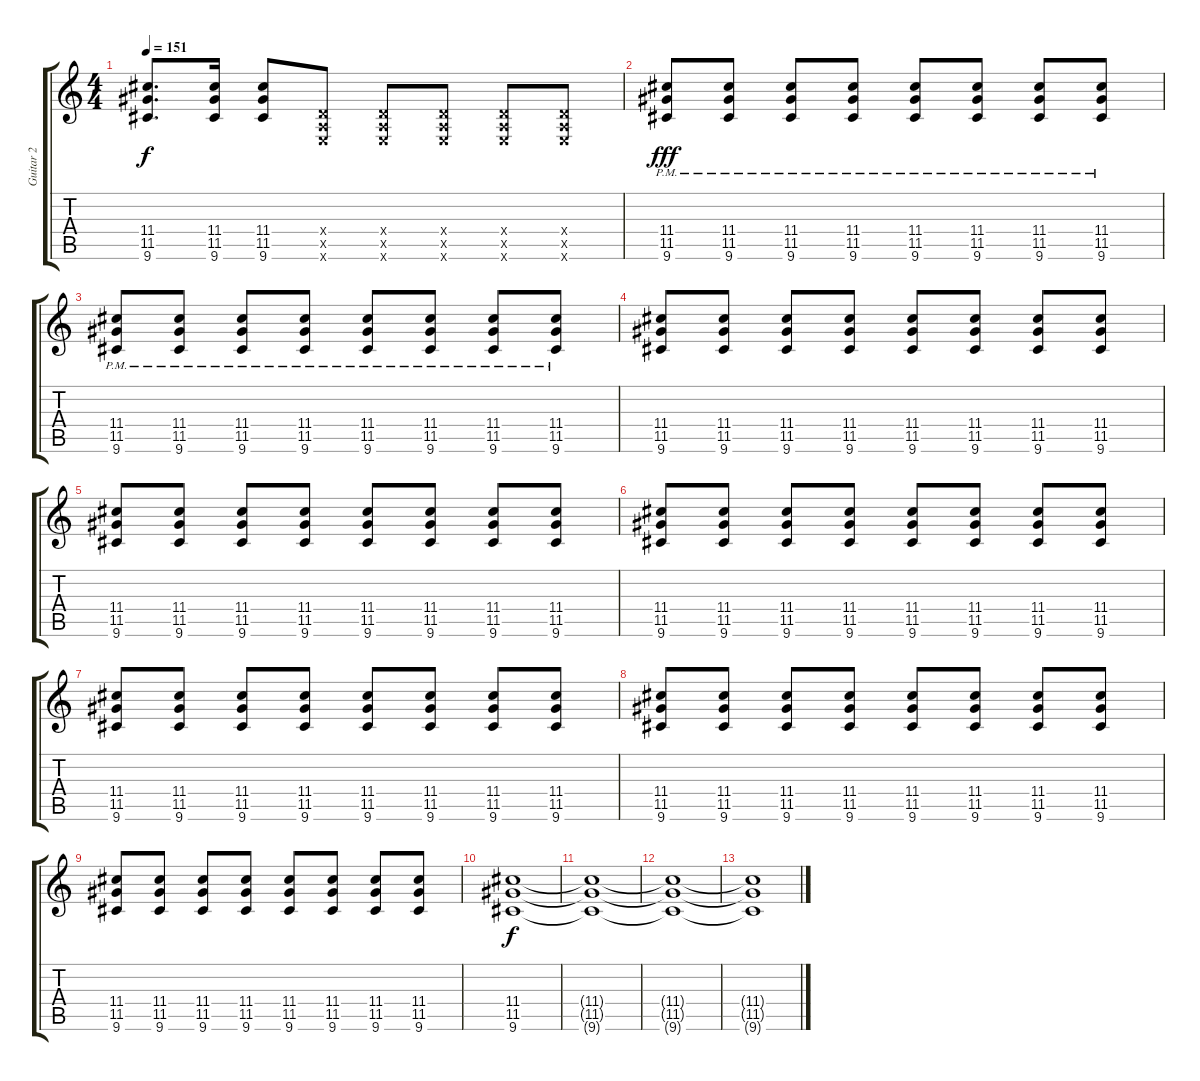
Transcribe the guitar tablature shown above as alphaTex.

\track ("Guitar 2" "Guitar 2") {instrument distortionguitar}
\staff {score tabs}
\tuning (E4 B3 G3 D3 A2 E2) {hide}
\ts (4 4)
\tempo 151
\clef g2
\ks c
(11.4 11.5 9.6).8{d dy f} (11.4 11.5 9.6).16 (11.4 11.5 9.6).8 (0.4{x} 0.5{x} 0.6{x}).8 (0.4{x} 0.5{x} 0.6{x}).8 (0.4{x} 0.5{x} 0.6{x}).8 (0.4{x} 0.5{x} 0.6{x}).8 (0.4{x} 0.5{x} 0.6{x}).8 |
(11.4{pm} 11.5{pm} 9.6{pm}).8{dy fff} (11.4{pm} 11.5{pm} 9.6{pm}).8 (11.4{pm} 11.5{pm} 9.6{pm}).8 (11.4{pm} 11.5{pm} 9.6{pm}).8 (11.4{pm} 11.5{pm} 9.6{pm}).8 (11.4{pm} 11.5{pm} 9.6{pm}).8 (11.4{pm} 11.5{pm} 9.6{pm}).8 (11.4{pm} 11.5{pm} 9.6{pm}).8 |
(11.4{pm} 11.5{pm} 9.6{pm}).8 (11.4{pm} 11.5{pm} 9.6{pm}).8 (11.4{pm} 11.5{pm} 9.6{pm}).8 (11.4{pm} 11.5{pm} 9.6{pm}).8 (11.4{pm} 11.5{pm} 9.6{pm}).8 (11.4{pm} 11.5{pm} 9.6{pm}).8 (11.4{pm} 11.5{pm} 9.6{pm}).8 (11.4{pm} 11.5{pm} 9.6{pm}).8 |
(11.4 11.5 9.6).8 (11.4 11.5 9.6).8 (11.4 11.5 9.6).8 (11.4 11.5 9.6).8 (11.4 11.5 9.6).8 (11.4 11.5 9.6).8 (11.4 11.5 9.6).8 (11.4 11.5 9.6).8 |
(11.4 11.5 9.6).8 (11.4 11.5 9.6).8 (11.4 11.5 9.6).8 (11.4 11.5 9.6).8 (11.4 11.5 9.6).8 (11.4 11.5 9.6).8 (11.4 11.5 9.6).8 (11.4 11.5 9.6).8 |
(11.4 11.5 9.6).8 (11.4 11.5 9.6).8 (11.4 11.5 9.6).8 (11.4 11.5 9.6).8 (11.4 11.5 9.6).8 (11.4 11.5 9.6).8 (11.4 11.5 9.6).8 (11.4 11.5 9.6).8 |
(11.4 11.5 9.6).8 (11.4 11.5 9.6).8 (11.4 11.5 9.6).8 (11.4 11.5 9.6).8 (11.4 11.5 9.6).8 (11.4 11.5 9.6).8 (11.4 11.5 9.6).8 (11.4 11.5 9.6).8 |
(11.4 11.5 9.6).8 (11.4 11.5 9.6).8 (11.4 11.5 9.6).8 (11.4 11.5 9.6).8 (11.4 11.5 9.6).8 (11.4 11.5 9.6).8 (11.4 11.5 9.6).8 (11.4 11.5 9.6).8 |
(11.4 11.5 9.6).8 (11.4 11.5 9.6).8 (11.4 11.5 9.6).8 (11.4 11.5 9.6).8 (11.4 11.5 9.6).8 (11.4 11.5 9.6).8 (11.4 11.5 9.6).8 (11.4 11.5 9.6).8 |
(11.4 11.5 9.6).1{dy f} |
(11.4{t} 11.5{t} 9.6{t}).1 |
(11.4{t} 11.5{t} 9.6{t}).1 |
(11.4{t} 11.5{t} 9.6{t}).1
